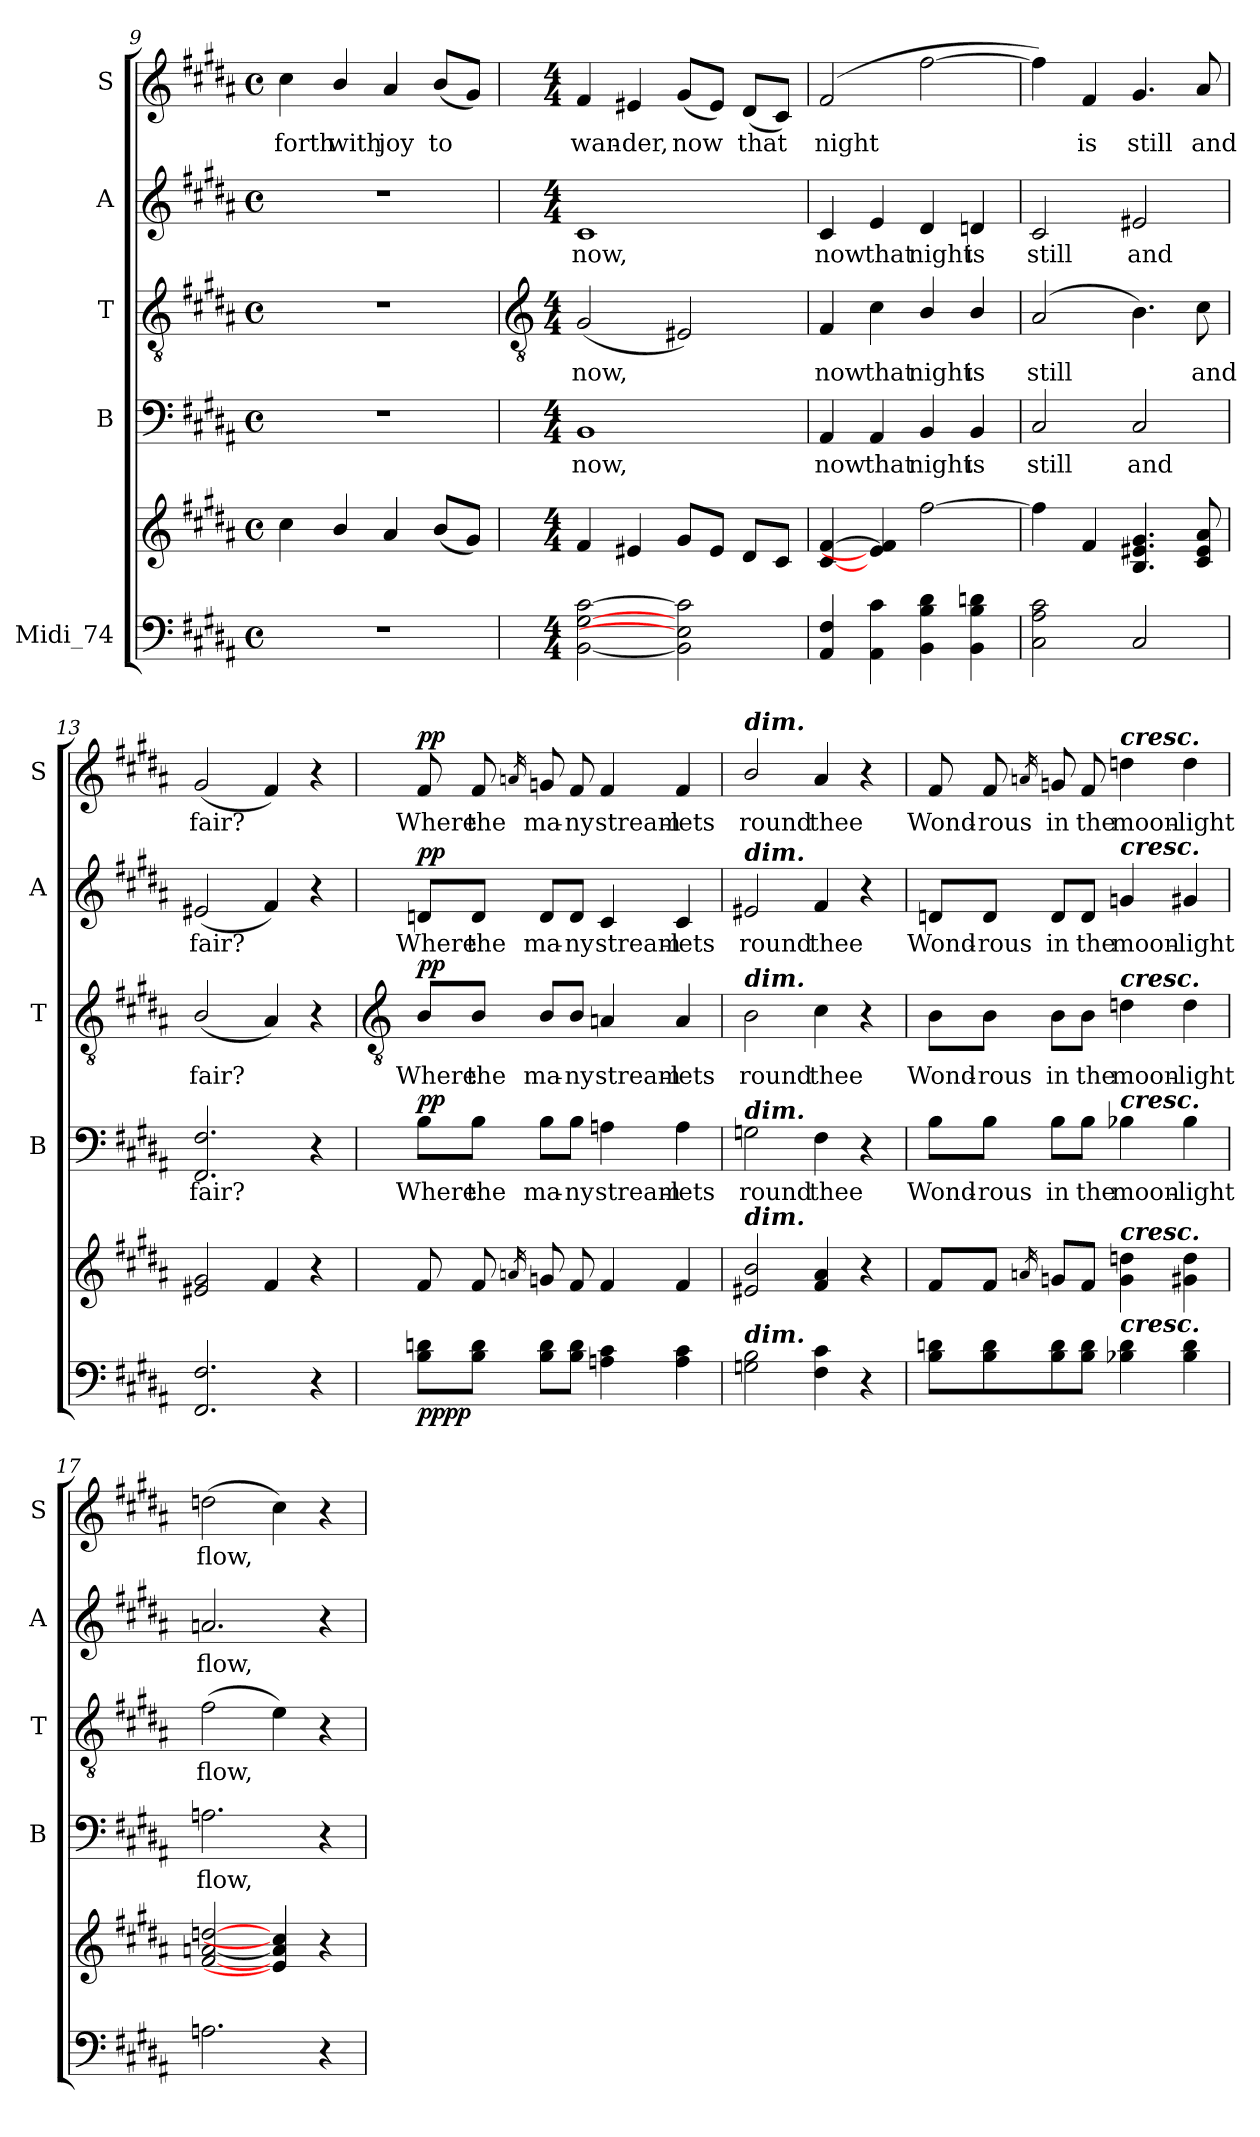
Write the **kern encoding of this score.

**kern	**kern	**dynam	**kern	**text	**dynam	**kern	**text	**dynam	**kern	**text	**dynam	**kern	**text	**dynam
*part5	*part5	*part5	*part4	*part4	*part4	*part3	*part3	*part3	*part2	*part2	*part2	*part1	*part1	*part1
*staff6	*staff5	*staff5/6	*staff4	*staff4	*staff4	*staff3	*staff3	*staff3	*staff2	*staff2	*staff2	*staff1	*staff1	*staff1
*I"Midi_74	*	*	*I"B	*	*	*I"T	*	*	*I"A	*	*	*I"S	*	*
*	*	*	*I'B	*	*	*I'T	*	*	*I'A	*	*	*I'S	*	*
*clefF4	*clefG2	*	*clefF4	*	*	*clefGv2	*	*	*clefG2	*	*	*clefG2	*	*
*k[f#c#g#d#a#]	*k[f#c#g#d#a#]	*	*k[f#c#g#d#a#]	*	*	*k[f#c#g#d#a#]	*	*	*k[f#c#g#d#a#]	*	*	*k[f#c#g#d#a#]	*	*
*B:	*B:	*	*B:	*	*	*B:	*	*	*B:	*	*	*B:	*	*
*M4/4	*M4/4	*	*M4/4	*	*	*M4/4	*	*	*M4/4	*	*	*M4/4	*	*
*met(c)	*met(c)	*	*met(c)	*	*	*met(c)	*	*	*met(c)	*	*	*met(c)	*	*
=9	=9	=9	=9	=9	=9	=9	=9	=9	=9	=9	=9	=9	=9	=9
!	!	!	!	!	!	!	!	!	!	!	!	!	!LO:LY:b	!
1r	4cc#	.	1r	.	.	1r	.	.	1r	.	.	4cc#	forth	.
!	!	!	!	!	!	!	!	!	!	!	!	!	!LO:LY:b	!
.	4b/	.	.	.	.	.	.	.	.	.	.	4b/	with	.
!	!	!	!	!	!	!	!	!	!	!	!	!	!LO:LY:b	!
.	4a#	.	.	.	.	.	.	.	.	.	.	4a#	joy	.
!	!	!	!	!	!	!	!	!	!	!	!	!	!LO:LY:b	!
.	(<8bL	.	.	.	.	.	.	.	.	.	.	(<8bL	to	.
.	8g#J)	.	.	.	.	.	.	.	.	.	.	8g#J)	.	.
!!LO:LB:g=z
=10	=10	=10	=10	=10	=10	=10	=10	=10	=10	=10	=10	=10	=10	=10
*	*	*	*	*	*	*clefGv2	*	*	*	*	*	*	*	*
*M4/4	*M4/4	*	*M4/4	*	*	*M4/4	*	*	*M4/4	*	*	*M4/4	*	*
!	!	!	!	!LO:LY:b	!	!	!LO:LY:b	!	!	!LO:LY:b	!	!	!LO:LY:b	!
[2BB [2G# [2c#	4f#	.	1BB	now,	.	(<2G#	now,	.	1c#	now,	.	4f#	wan-	.
!	!	!	!	!	!	!	!	!	!	!	!	!	!LO:LY:b	!
.	4e#X	.	.	.	.	.	.	.	.	.	.	4e#X	-der,	.
!	!	!	!	!	!	!	!	!	!	!	!	!	!LO:LY:b	!
2BB] 2E#] 2c#]	8g#L	.	.	.	.	2E#X)	.	.	.	.	.	(<8g#L	now	.
.	8e#J	.	.	.	.	.	.	.	.	.	.	8e#J)	.	.
!	!	!	!	!	!	!	!	!	!	!	!	!	!LO:LY:b	!
.	8d#L	.	.	.	.	.	.	.	.	.	.	(<8d#L	that	.
.	8c#J	.	.	.	.	.	.	.	.	.	.	8c#J)	.	.
=11	=11	=11	=11	=11	=11	=11	=11	=11	=11	=11	=11	=11	=11	=11
!	!	!	!	!LO:LY:b	!	!	!LO:LY:b	!	!	!LO:LY:b	!	!	!LO:LY:b	!
4AA# 4F#	[4c# [4f#	.	4AA#	now	.	4F#	now	.	4c#	now	.	(<2f#	night	.
!	!	!	!	!LO:LY:b	!	!	!LO:LY:b	!	!	!LO:LY:b	!	!	!	!
4AA# 4c#	4e] 4f#]	.	4AA#	that	.	4c#	that	.	4e	that	.	.	.	.
!	!	!	!	!LO:LY:b	!	!	!LO:LY:b	!	!	!LO:LY:b	!	!	!	!
4BB 4B 4d#	[2ff#	.	4BB	night	.	4B/	night	.	4d#	night	.	[2ff#	.	.
!	!	!	!	!LO:LY:b	!	!	!LO:LY:b	!	!	!LO:LY:b	!	!	!	!
4BB 4B 4dn	.	.	4BB	is	.	4B/	is	.	4dn	is	.	.	.	.
=12	=12	=12	=12	=12	=12	=12	=12	=12	=12	=12	=12	=12	=12	=12
!	!	!	!	!LO:LY:b	!	!	!LO:LY:b	!	!	!LO:LY:b	!	!	!	!
2C# 2A# 2c#	4ff#]	.	2C#	still	.	(<2A#	still	.	2c#	still	.	4ff#])	.	.
!	!	!	!	!	!	!	!	!	!	!	!	!	!LO:LY:b	!
.	4f#	.	.	.	.	.	.	.	.	.	.	4f#	is	.
!	!	!	!	!LO:LY:b	!	!	!	!	!	!LO:LY:b	!	!	!LO:LY:b	!
2C#	4.B 4.e#X 4.g#	.	2C#	and	.	4.B)	.	.	2e#X	and	.	4.g#	still	.
!	!	!	!	!	!	!	!LO:LY:b	!	!	!	!	!	!LO:LY:b	!
.	8c# 8e# 8a#	.	.	.	.	8c#	and	.	.	.	.	8a#	and	.
=13	=13	=13	=13	=13	=13	=13	=13	=13	=13	=13	=13	=13	=13	=13
!	!	!	!	!LO:LY:b	!	!	!LO:LY:b	!	!	!LO:LY:b	!	!	!LO:LY:b	!
2.FF# 2.F#	2e#X 2g#	.	2.FF# 2.F#	fair?	.	(<2B/	fair?	.	(<2e#X	fair?	.	(<2g#	fair?	.
.	4f#	.	.	.	.	4A#)	.	.	4f#)	.	.	4f#)	.	.
4r	4r	.	4r	.	.	4r	.	.	4r	.	.	4r	.	.
!!LO:LB:g=z
=14	=14	=14	=14	=14	=14	=14	=14	=14	=14	=14	=14	=14	=14	=14
*	*	*	*	*	*	*clefGv2	*	*	*	*	*	*	*	*
!	!	!LO:DY:b=2	!	!LO:LY:b	!	!	!LO:LY:b	!	!	!LO:LY:b	!	!	!LO:LY:b	!
!	!	!LO:DY:n=1:b	!	!	!LO:DY:b	!	!	!LO:DY:b	!	!	!LO:DY:b	!	!	!LO:DY:b
8B 8dnL	8f#	pp pp	8B\L	Where	pp	8B/L	Where	pp	8dn/L	Where	pp	8f#	Where	pp
!	!	!	!	!LO:LY:b	!	!	!LO:LY:b	!	!	!LO:LY:b	!	!	!LO:LY:b	!
8B 8dJ	8f#L	.	8B\J	the	.	8B/J	the	.	8d/J	the	.	8f#	the	.
.	16qanJ	.	.	.	.	.	.	.	.	.	.	16qan	.	.
!	!	!	!	!LO:LY:b	!	!	!LO:LY:b	!	!	!LO:LY:b	!	!	!LO:LY:b	!
8B 8dL	8gnL	.	8B\L	ma-	.	8B/L	ma-	.	8d/L	ma-	.	8gn	ma-	.
!	!	!	!	!LO:LY:b	!	!	!LO:LY:b	!	!	!LO:LY:b	!	!	!LO:LY:b	!
8B 8dJ	8f#J	.	8B\J	-ny	.	8B/J	-ny	.	8d/J	-ny	.	8f#	-ny	.
!	!	!	!	!LO:LY:b	!	!	!LO:LY:b	!	!	!LO:LY:b	!	!	!LO:LY:b	!
4An 4c#	4f#	.	4An	stream-	.	4An	stream-	.	4c#	stream-	.	4f#	stream-	.
!	!	!	!	!LO:LY:b	!	!	!LO:LY:b	!	!	!LO:LY:b	!	!	!LO:LY:b	!
4A 4c#	4f#	.	4A	-lets	.	4A	-lets	.	4c#	-lets	.	4f#	-lets	.
=15	=15	=15	=15	=15	=15	=15	=15	=15	=15	=15	=15	=15	=15	=15
!	!	!	!	!	!	!	!	!	!	!	!	!LO:TX:a:Bi:t=dim.	!	!
!	!	!	!	!	!	!	!	!	!LO:TX:a:Bi:t=dim.	!	!	!	!	!
!	!	!	!	!	!	!LO:TX:a:Bi:t=dim.	!	!	!	!	!	!	!	!
!	!	!	!LO:TX:a:Bi:t=dim.	!	!	!	!	!	!	!	!	!	!	!
!	!LO:TX:a:Bi:t=dim.	!	!	!	!	!	!	!	!	!	!	!	!	!
!LO:TX:a:Bi:t=dim.	!	!	!	!	!	!	!	!	!	!	!	!	!	!
!	!	!	!	!LO:LY:b	!	!	!LO:LY:b	!	!	!LO:LY:b	!	!	!LO:LY:b	!
2Gn 2B	2e#X/ 2b/	.	2Gn	round	.	2B	round	.	2e#X	round	.	2b/	round	.
!	!	!	!	!LO:LY:b	!	!	!LO:LY:b	!	!	!LO:LY:b	!	!	!LO:LY:b	!
4F# 4c#	4f# 4a#	.	4F#	thee	.	4c#	thee	.	4f#	thee	.	4a#	thee	.
4r	4r	.	4r	.	.	4r	.	.	4r	.	.	4r	.	.
=16	=16	=16	=16	=16	=16	=16	=16	=16	=16	=16	=16	=16	=16	=16
!	!	!	!	!LO:LY:b	!	!	!LO:LY:b	!	!	!LO:LY:b	!	!	!LO:LY:b	!
8B 8dnL	8f#L	.	8B\L	Wond-	.	8B\L	Wond-	.	8dn/L	Wond-	.	8f#	Wond-	.
!	!	!	!	!LO:LY:b	!	!	!LO:LY:b	!	!	!LO:LY:b	!	!	!LO:LY:b	!
8B 8d	8f#J	.	8B\J	-rous	.	8B\J	-rous	.	8d/J	-rous	.	8f#	-rous	.
.	16qan	.	.	.	.	.	.	.	.	.	.	16qan	.	.
!	!	!	!	!LO:LY:b	!	!	!LO:LY:b	!	!	!LO:LY:b	!	!	!LO:LY:b	!
8B 8d	8gnL	.	8B\L	in	.	8B\L	in	.	8d/L	in	.	8gn	in	.
!	!	!	!	!LO:LY:b	!	!	!LO:LY:b	!	!	!LO:LY:b	!	!	!LO:LY:b	!
8B 8dJ	8f#J	.	8B\J	the	.	8B\J	the	.	8d/J	the	.	8f#	the	.
!	!	!	!	!	!	!	!	!	!	!	!	!LO:TX:a:Bi:t=cresc.	!	!
!	!	!	!	!	!	!	!	!	!LO:TX:a:Bi:t=cresc.	!	!	!	!	!
!	!	!	!	!	!	!LO:TX:a:Bi:t=cresc.	!	!	!	!	!	!	!	!
!	!	!	!LO:TX:a:Bi:t=cresc.	!	!	!	!	!	!	!	!	!	!	!
!	!LO:TX:a:Bi:t=cresc.	!	!	!	!	!	!	!	!	!	!	!	!	!
!LO:TX:a:Bi:t=cresc.	!	!	!	!	!	!	!	!	!	!	!	!	!	!
!	!	!	!	!LO:LY:b	!	!	!LO:LY:b	!	!	!LO:LY:b	!	!	!LO:LY:b	!
4B-X 4d	4g 4ddn	.	4B-X	moon-	.	4dn	moon-	.	4gn	moon-	.	4ddn	moon-	.
!	!	!	!	!LO:LY:b	!	!	!LO:LY:b	!	!	!LO:LY:b	!	!	!LO:LY:b	!
4B- 4d	4g#X 4dd	.	4B-	-light	.	4d	-light	.	4g#X	-light	.	4dd	-light	.
=17	=17	=17	=17	=17	=17	=17	=17	=17	=17	=17	=17	=17	=17	=17
!	!	!	!	!LO:LY:b	!	!	!LO:LY:b	!	!	!LO:LY:b	!	!	!LO:LY:b	!
2.An	[2f# [2an [2ddn	.	2.An	flow,	.	(>2f#	flow,	.	2.an	flow,	.	(>2ddn	flow,	.
.	4e] 4a] 4cc#]	.	.	.	.	4e)	.	.	.	.	.	4cc#)	.	.
4r	4r	.	4r	.	.	4r	.	.	4r	.	.	4r	.	.
=	=	=	=	=	=	=	=	=	=	=	=	=	=	=
*-	*-	*-	*-	*-	*-	*-	*-	*-	*-	*-	*-	*-	*-	*-
